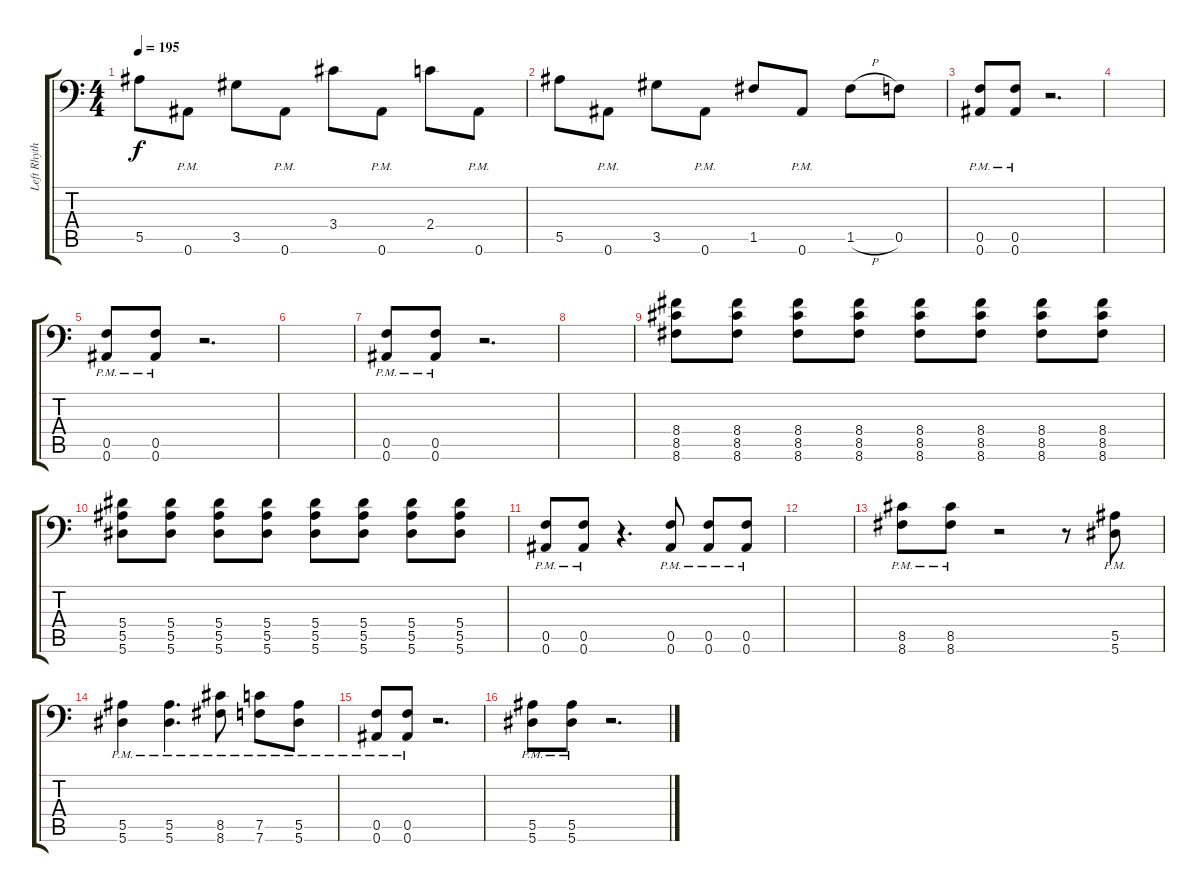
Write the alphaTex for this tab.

\track ("Left Rhythm" "Left Rhyth") {instrument distortionguitar}
\staff {score tabs}
\tuning (C4 G3 Eb3 Bb2 F2 Bb1) {hide}
\ts (4 4)
\tempo 195
\clef f4
\ks c
5.5.8{dy f} 0.6{pm}.8 3.5.8 0.6{pm}.8 3.4.8 0.6{pm}.8 2.4.8 0.6{pm}.8 |
5.5.8 0.6{pm}.8 3.5.8 0.6{pm}.8 1.5.8 0.6{pm}.8 1.5{h}.8 0.5.8 |
(0.5{pm} 0.6{pm}).8 (0.5{pm} 0.6{pm}).8 r.2{d} |
|
(0.5{pm} 0.6{pm}).8 (0.5{pm} 0.6{pm}).8 r.2{d} |
|
(0.5{pm} 0.6{pm}).8 (0.5{pm} 0.6{pm}).8 r.2{d} |
|
(8.4 8.5 8.6).8 (8.4 8.5 8.6).8 (8.4 8.5 8.6).8 (8.4 8.5 8.6).8 (8.4 8.5 8.6).8 (8.4 8.5 8.6).8 (8.4 8.5 8.6).8 (8.4 8.5 8.6).8 |
(5.4 5.5 5.6).8 (5.4 5.5 5.6).8 (5.4 5.5 5.6).8 (5.4 5.5 5.6).8 (5.4 5.5 5.6).8 (5.4 5.5 5.6).8 (5.4 5.5 5.6).8 (5.4 5.5 5.6).8 |
(0.5{pm} 0.6{pm}).8 (0.5{pm} 0.6{pm}).8 r.4{d} (0.5{pm} 0.6{pm}).8 (0.5{pm} 0.6{pm}).8 (0.5{pm} 0.6{pm}).8 |
|
(8.5{pm} 8.6{pm}).8 (8.5{pm} 8.6{pm}).8 r.2 r.8 (5.5{pm} 5.6{pm}).8 |
(5.5{pm} 5.6{pm}).4 (5.5{pm} 5.6{pm}).4{d} (8.5{pm} 8.6{pm}).8 (7.5{pm} 7.6{pm}).8 (5.5{pm} 5.6{pm}).8 |
(0.5{pm} 0.6{pm}).8 (0.5{pm} 0.6{pm}).8 r.2{d} |
(5.5{pm} 5.6{pm}).8 (5.5{pm} 5.6{pm}).8 r.2{d}
